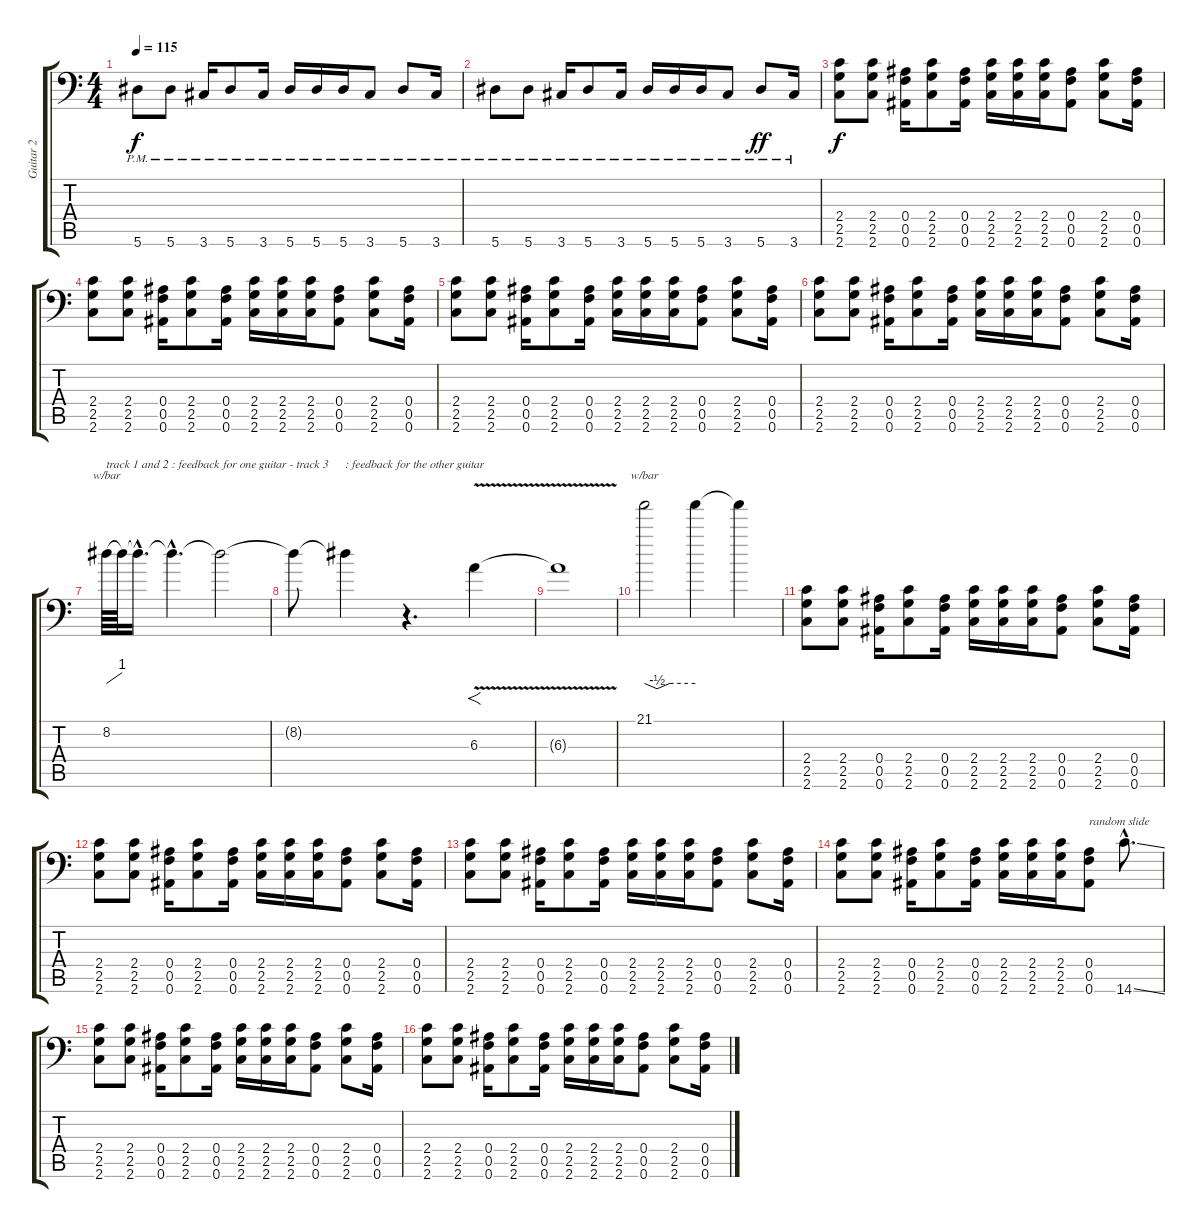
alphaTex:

\track ("Guitar 2" "Guitar 2") {instrument distortionguitar}
\staff {score tabs}
\tuning (C4 G3 Eb3 Bb2 F2 Bb1) {hide}
\ts (4 4)
\tempo 115
\clef f4
\ks c
5.6{pm}.8{dy f} 5.6{pm}.8 3.6{pm}.16 5.6{pm}.8 3.6{pm}.16 5.6{pm}.16 5.6{pm}.16 5.6{pm}.16 3.6{pm}.8 5.6{pm}.8 3.6{pm}.16 |
5.6{pm}.8 5.6{pm}.8 3.6{pm}.16 5.6{pm}.8 3.6{pm}.16 5.6{pm}.16 5.6{pm}.16 5.6{pm}.16 3.6{pm}.8 5.6{pm}.8{dy ff} 3.6{pm}.16 |
(2.4 2.5 2.6).8{dy f volume 14} (2.4 2.5 2.6).8 (0.4 0.5 0.6).16 (2.4 2.5 2.6).8 (0.4 0.5 0.6).16 (2.4 2.5 2.6).16 (2.4 2.5 2.6).16 (2.4 2.5 2.6).16 (0.4 0.5 0.6).8 (2.4 2.5 2.6).8 (0.4 0.5 0.6).16 |
(2.4 2.5 2.6).8 (2.4 2.5 2.6).8 (0.4 0.5 0.6).16 (2.4 2.5 2.6).8 (0.4 0.5 0.6).16 (2.4 2.5 2.6).16 (2.4 2.5 2.6).16 (2.4 2.5 2.6).16 (0.4 0.5 0.6).8 (2.4 2.5 2.6).8 (0.4 0.5 0.6).16 |
(2.4 2.5 2.6).8 (2.4 2.5 2.6).8 (0.4 0.5 0.6).16 (2.4 2.5 2.6).8 (0.4 0.5 0.6).16 (2.4 2.5 2.6).16 (2.4 2.5 2.6).16 (2.4 2.5 2.6).16 (0.4 0.5 0.6).8 (2.4 2.5 2.6).8 (0.4 0.5 0.6).16 |
(2.4 2.5 2.6).8 (2.4 2.5 2.6).8 (0.4 0.5 0.6).16 (2.4 2.5 2.6).8 (0.4 0.5 0.6).16 (2.4 2.5 2.6).16 (2.4 2.5 2.6).16 (2.4 2.5 2.6).16 (0.4 0.5 0.6).8 (2.4 2.5 2.6).8 (0.4 0.5 0.6).16 |
8.2.64{tbe (dive default 0 0 60 4) txt "track 1 and 2 : feedback for one guitar - track 3 " volume 0} 8.2{t}.64{volume 13} 8.2{hac t}.16{d} 8.2{hac t}.4{d} 8.2{t}.2 |
8.2{t}.8{volume 0} 8.2{t}.4{txt ": feedback for the other guitar"} r.4{d volume 13} 6.3{v}.4{f} |
6.3{t}.1 |
21.1.2{tbe (custom default 0 0 15 -2 30 0 60 0)} 21.1{t}.4 21.1{t}.4{volume 0} |
(2.4 2.5 2.6).8{volume 14} (2.4 2.5 2.6).8 (0.4 0.5 0.6).16 (2.4 2.5 2.6).8 (0.4 0.5 0.6).16 (2.4 2.5 2.6).16 (2.4 2.5 2.6).16 (2.4 2.5 2.6).16 (0.4 0.5 0.6).8 (2.4 2.5 2.6).8 (0.4 0.5 0.6).16 |
(2.4 2.5 2.6).8 (2.4 2.5 2.6).8 (0.4 0.5 0.6).16 (2.4 2.5 2.6).8 (0.4 0.5 0.6).16 (2.4 2.5 2.6).16 (2.4 2.5 2.6).16 (2.4 2.5 2.6).16 (0.4 0.5 0.6).8 (2.4 2.5 2.6).8 (0.4 0.5 0.6).16 |
(2.4 2.5 2.6).8 (2.4 2.5 2.6).8 (0.4 0.5 0.6).16 (2.4 2.5 2.6).8 (0.4 0.5 0.6).16 (2.4 2.5 2.6).16 (2.4 2.5 2.6).16 (2.4 2.5 2.6).16 (0.4 0.5 0.6).8 (2.4 2.5 2.6).8 (0.4 0.5 0.6).16 |
(2.4 2.5 2.6).8 (2.4 2.5 2.6).8 (0.4 0.5 0.6).16 (2.4 2.5 2.6).8 (0.4 0.5 0.6).16 (2.4 2.5 2.6).16 (2.4 2.5 2.6).16 (2.4 2.5 2.6).16 (0.4 0.5 0.6).8{txt "random slide"} 14.6{ss hac}.8{d} |
(2.4 2.5 2.6).8 (2.4 2.5 2.6).8 (0.4 0.5 0.6).16 (2.4 2.5 2.6).8 (0.4 0.5 0.6).16 (2.4 2.5 2.6).16 (2.4 2.5 2.6).16 (2.4 2.5 2.6).16 (0.4 0.5 0.6).8 (2.4 2.5 2.6).8 (0.4 0.5 0.6).16 |
(2.4 2.5 2.6).8 (2.4 2.5 2.6).8 (0.4 0.5 0.6).16 (2.4 2.5 2.6).8 (0.4 0.5 0.6).16 (2.4 2.5 2.6).16 (2.4 2.5 2.6).16 (2.4 2.5 2.6).16 (0.4 0.5 0.6).8 (2.4 2.5 2.6).8 (0.4 0.5 0.6).16
